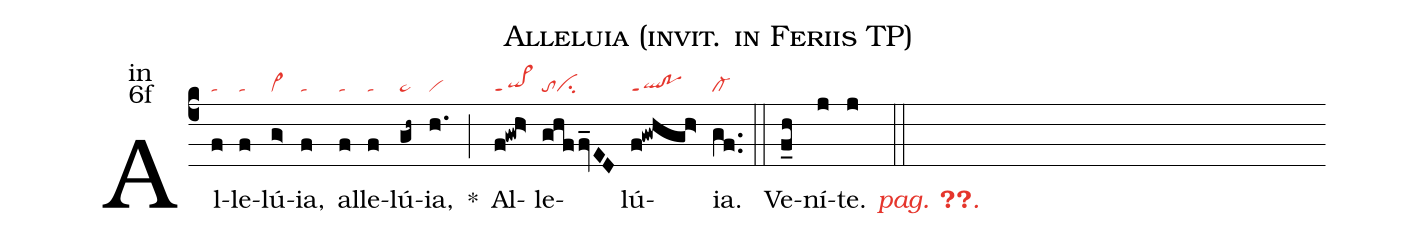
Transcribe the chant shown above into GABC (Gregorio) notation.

name:Alleluia (invit. in Feriis TP);
office-part:in;
mode:6f;
nabc-lines:1;
%%
(c4) Al(f|ta)le(f|ta)lú(g>|vi>){ia},(f|ta) al(f|ta)le(f|ta)lú(gh~|pe~){ia},(h.|vi) <sp>*</sp>(;) Al(f@gwh>|qi>ppt1)le(ghf/fv_ED|toci)lú(f@gwhgh>|ql!poppt1){ia}.(gf..|cl-) (::) <nlba>Ve(f_h)ní(j)t{e}. <c><i>pag. <v>\pageref{M-ORIP6f}</v>.</i></c></nlba>(j ::)
